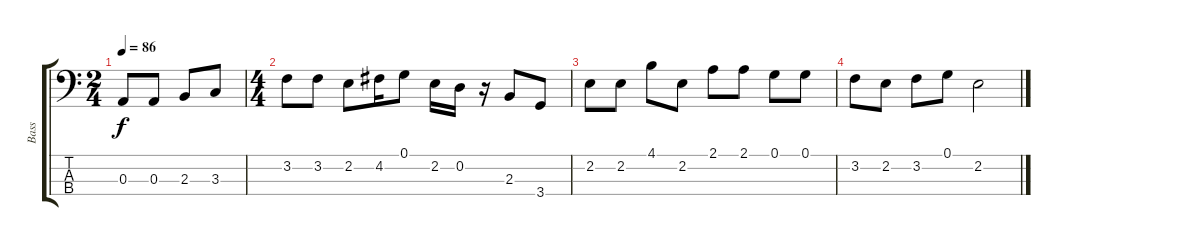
\track ("Bass" "Bass") {instrument electricbassfinger}
\staff {score tabs}
\tuning (G2 D2 A1 E1) {hide}
\ts (2 4)
\tempo 86
\clef f4
\ks c
0.3.8{dy f} 0.3.8 2.3.8 3.3.8 |
\ts (4 4)
3.2.8 3.2.8 2.2.8 4.2.16 0.1.8 2.2.16 0.2.16 r.16 2.3.8 3.4.8 |
2.2.8 2.2.8 4.1.8 2.2.8 2.1.8 2.1.8 0.1.8 0.1.8 |
3.2.8 2.2.8 3.2.8 0.1.8 2.2.2
